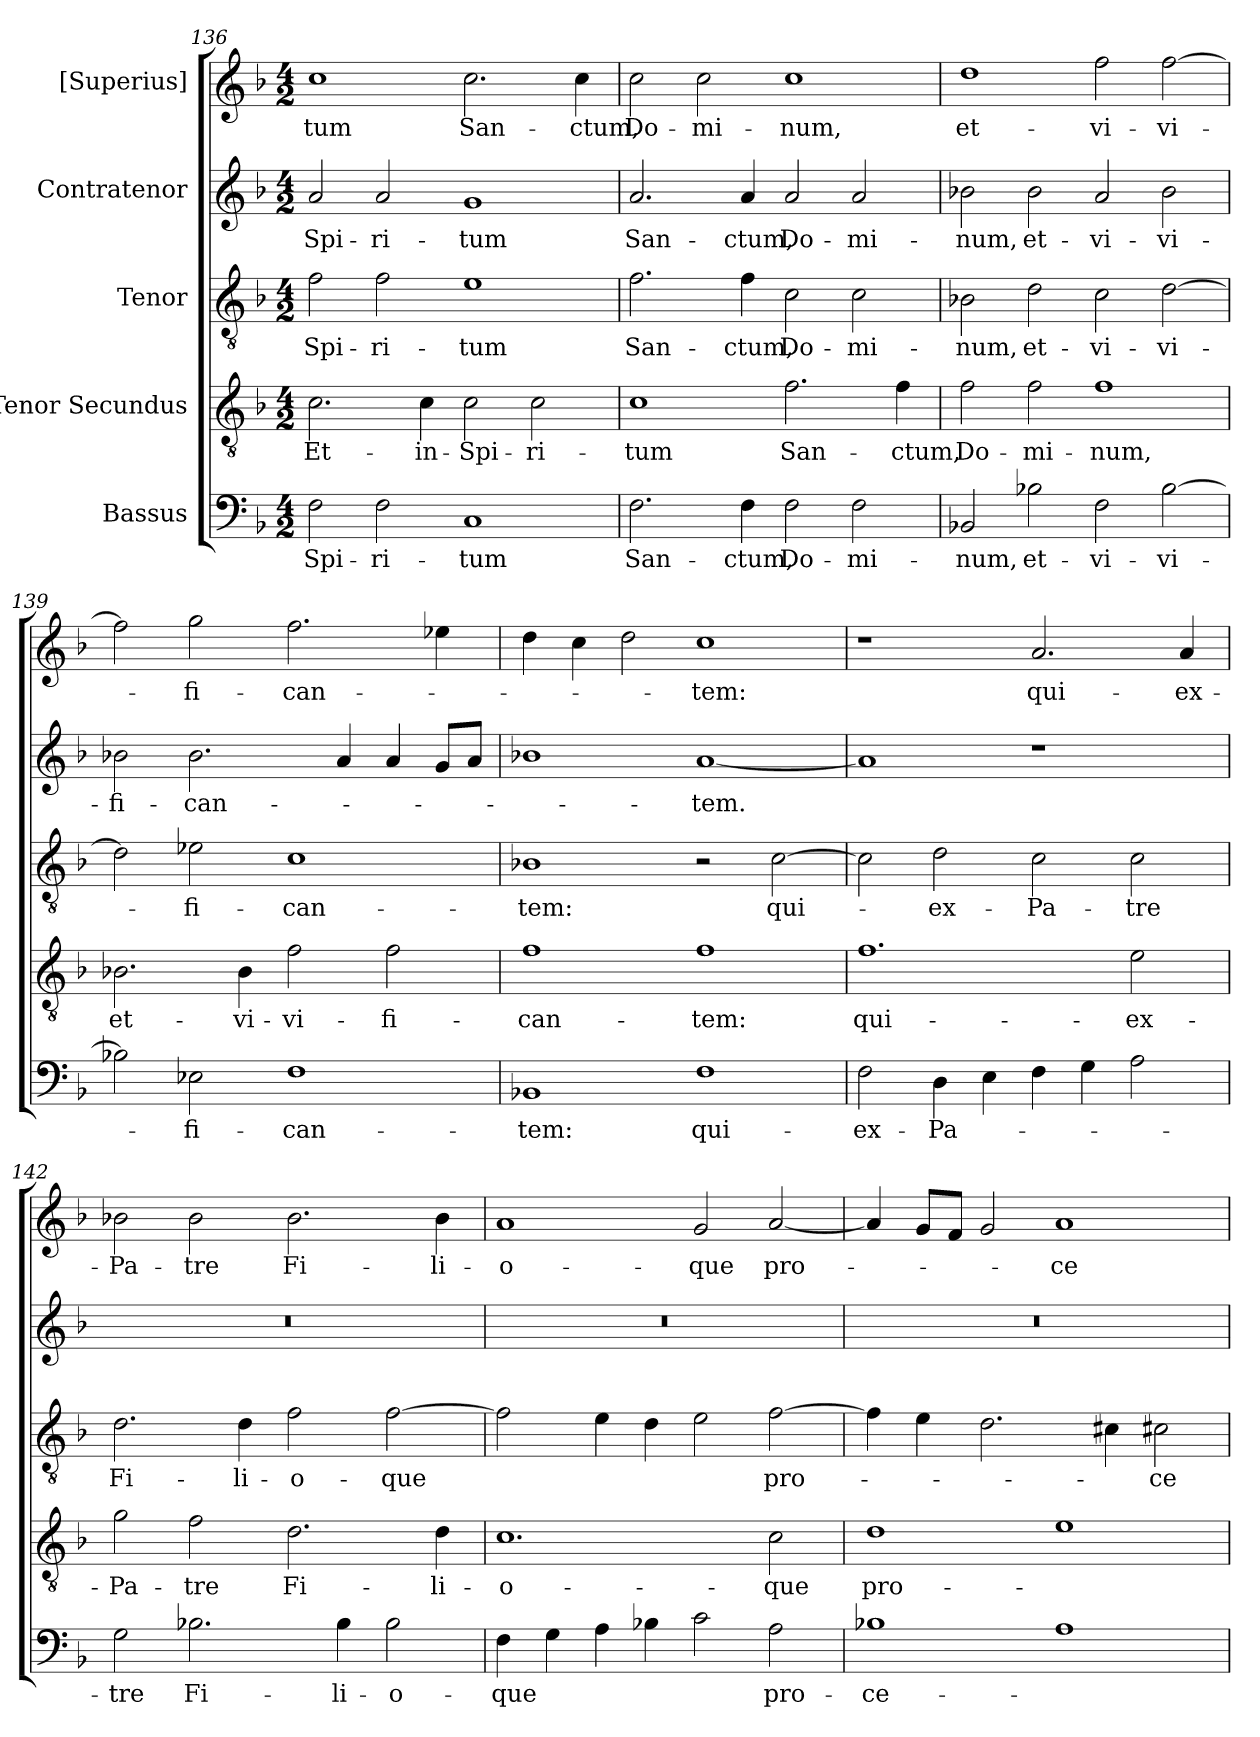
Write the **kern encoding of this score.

**kern	**text	**kern	**text	**kern	**text	**kern	**text	**kern	**text
*part5	*part5	*part4	*part4	*part3	*part3	*part2	*part2	*part1	*part1
*staff5	*staff5	*staff4	*staff4	*staff3	*staff3	*staff2	*staff2	*staff1	*staff1
*I"Bassus	*	*I"Tenor Secundus	*	*I"Tenor	*	*I"Contratenor	*	*I"[Superius]	*
*clefF4	*	*clefGv2	*	*clefGv2	*	*clefG2	*	*clefG2	*
*k[b-]	*	*k[b-]	*	*k[b-]	*	*k[b-]	*	*k[b-]	*
*M4/2	*	*M4/2	*	*M4/2	*	*M4/2	*	*M4/2	*
=136	=136	=136	=136	=136	=136	=136	=136	=136	=136
2F\	Spi-	2.c\	Et-	2f\	Spi-	2a/	Spi-	1cc\	-tum
2F\	-ri-	.	.	2f\	-ri-	2a/	-ri-	.	.
.	.	4c\	in-	.	.	.	.	.	.
1C/	-tum	2c\	Spi-	1e\	-tum	1g/	-tum	2.cc\	San-
.	.	2c\	-ri-	.	.	.	.	.	.
.	.	.	.	.	.	.	.	4cc\	-ctum,
=137	=137	=137	=137	=137	=137	=137	=137	=137	=137
2.F\	San-	1c\	-tum	2.f\	San-	2.a/	San-	2cc\	Do-
.	.	.	.	.	.	.	.	2cc\	-mi-
4F\	-ctum,	.	.	4f\	-ctum,	4a/	-ctum,	.	.
2F\	Do-	2.f\	San-	2c\	Do-	2a/	Do-	1cc\	-num,
2F\	-mi-	.	.	2c\	-mi-	2a/	-mi-	.	.
.	.	4f\	-ctum,	.	.	.	.	.	.
=138	=138	=138	=138	=138	=138	=138	=138	=138	=138
2BB-X/	-num,	2f\	Do-	2B-X\	-num,	2b-X\	-num,	1dd\	et-
2B-X\	et-	2f\	-mi-	2d\	et-	2b-\	et-	.	.
2F\	vi-	1f\	-num,	2c\	vi-	2a/	vi-	2ff\	vi-
[2B-\	-vi-	.	.	[2d\	-vi-	2b-\	-vi-	[2ff\	-vi-
=139	=139	=139	=139	=139	=139	=139	=139	=139	=139
2B-X\]	.	2.B-X\	et-	2d\]	.	2b-X\	-fi-	2ff\]	.
2E-X\	-fi-	.	.	2e-X\	-fi-	2.b-\	-can-	2gg\	-fi-
.	.	4B-\	vi-	.	.	.	.	.	.
1F\	-can-	2f\	-vi-	1c\	-can-	.	.	2.ff\	-can-
.	.	.	.	.	.	4a/	.	.	.
.	.	2f\	-fi-	.	.	4a/	.	.	.
.	.	.	.	.	.	8g/L	.	4ee-X\	.
.	.	.	.	.	.	8a/J	.	.	.
=140	=140	=140	=140	=140	=140	=140	=140	=140	=140
1BB-X/	-tem:	1f\	-can-	1B-X\	-tem:	1b-X\	.	4dd\	.
.	.	.	.	.	.	.	.	4cc\	.
.	.	.	.	.	.	.	.	2dd\	.
1F\	qui-	1f\	-tem:	2r	.	[1a/	-tem.	1cc\	-tem:
.	.	.	.	[2c\	qui-	.	.	.	.
=141	=141	=141	=141	=141	=141	=141	=141	=141	=141
2F\	ex-	1.f\	qui-	2c\]	.	1a/]	.	1r	.
4D\	Pa-	.	.	2d\	ex-	.	.	.	.
4E\	.	.	.	.	.	.	.	.	.
4F\	.	.	.	2c\	Pa-	1r	.	2.a/	qui-
4G\	.	.	.	.	.	.	.	.	.
2A\	.	2e\	ex-	2c\	-tre	.	.	.	.
.	.	.	.	.	.	.	.	4a/	ex-
=142	=142	=142	=142	=142	=142	=142	=142	=142	=142
2G\	-tre	2g\	Pa-	2.d\	Fi-	0r	.	2b-X\	Pa-
2.B-X\	Fi-	2f\	-tre	.	.	.	.	2b-\	-tre
.	.	.	.	4d\	-li-	.	.	.	.
.	.	2.d\	Fi-	2f\	-o-	.	.	2.b-\	Fi-
4B-\	-li-	.	.	.	.	.	.	.	.
2B-\	-o-	.	.	[2f\	-que	.	.	.	.
.	.	4d\	-li-	.	.	.	.	4b-\	-li-
=143	=143	=143	=143	=143	=143	=143	=143	=143	=143
4F\	-que	1.c\	-o-	2f\]	.	0r	.	1a/	-o-
4G\	.	.	.	.	.	.	.	.	.
4A\	.	.	.	4e\	.	.	.	.	.
4B-X\	.	.	.	4d\	.	.	.	.	.
2c\	.	.	.	2e\	.	.	.	2g/	-que
2A\	pro-	2c\	-que	[2f\	pro-	.	.	[2a/	pro-
=144	=144	=144	=144	=144	=144	=144	=144	=144	=144
1B-X\	-ce-	1d\	pro-	4f\]	.	0r	.	4a/]	.
.	.	.	.	4e\	.	.	.	8g/L	.
.	.	.	.	.	.	.	.	8f/J	.
.	.	.	.	2.d\	.	.	.	2g/	.
1A\	.	1e\	.	.	.	.	.	1a/	-ce-
.	.	.	.	4c#X\	.	.	.	.	.
.	.	.	.	2c#X\	-ce-	.	.	.	.
=	=	=	=	=	=	=	=	=	=
*-	*-	*-	*-	*-	*-	*-	*-	*-	*-
